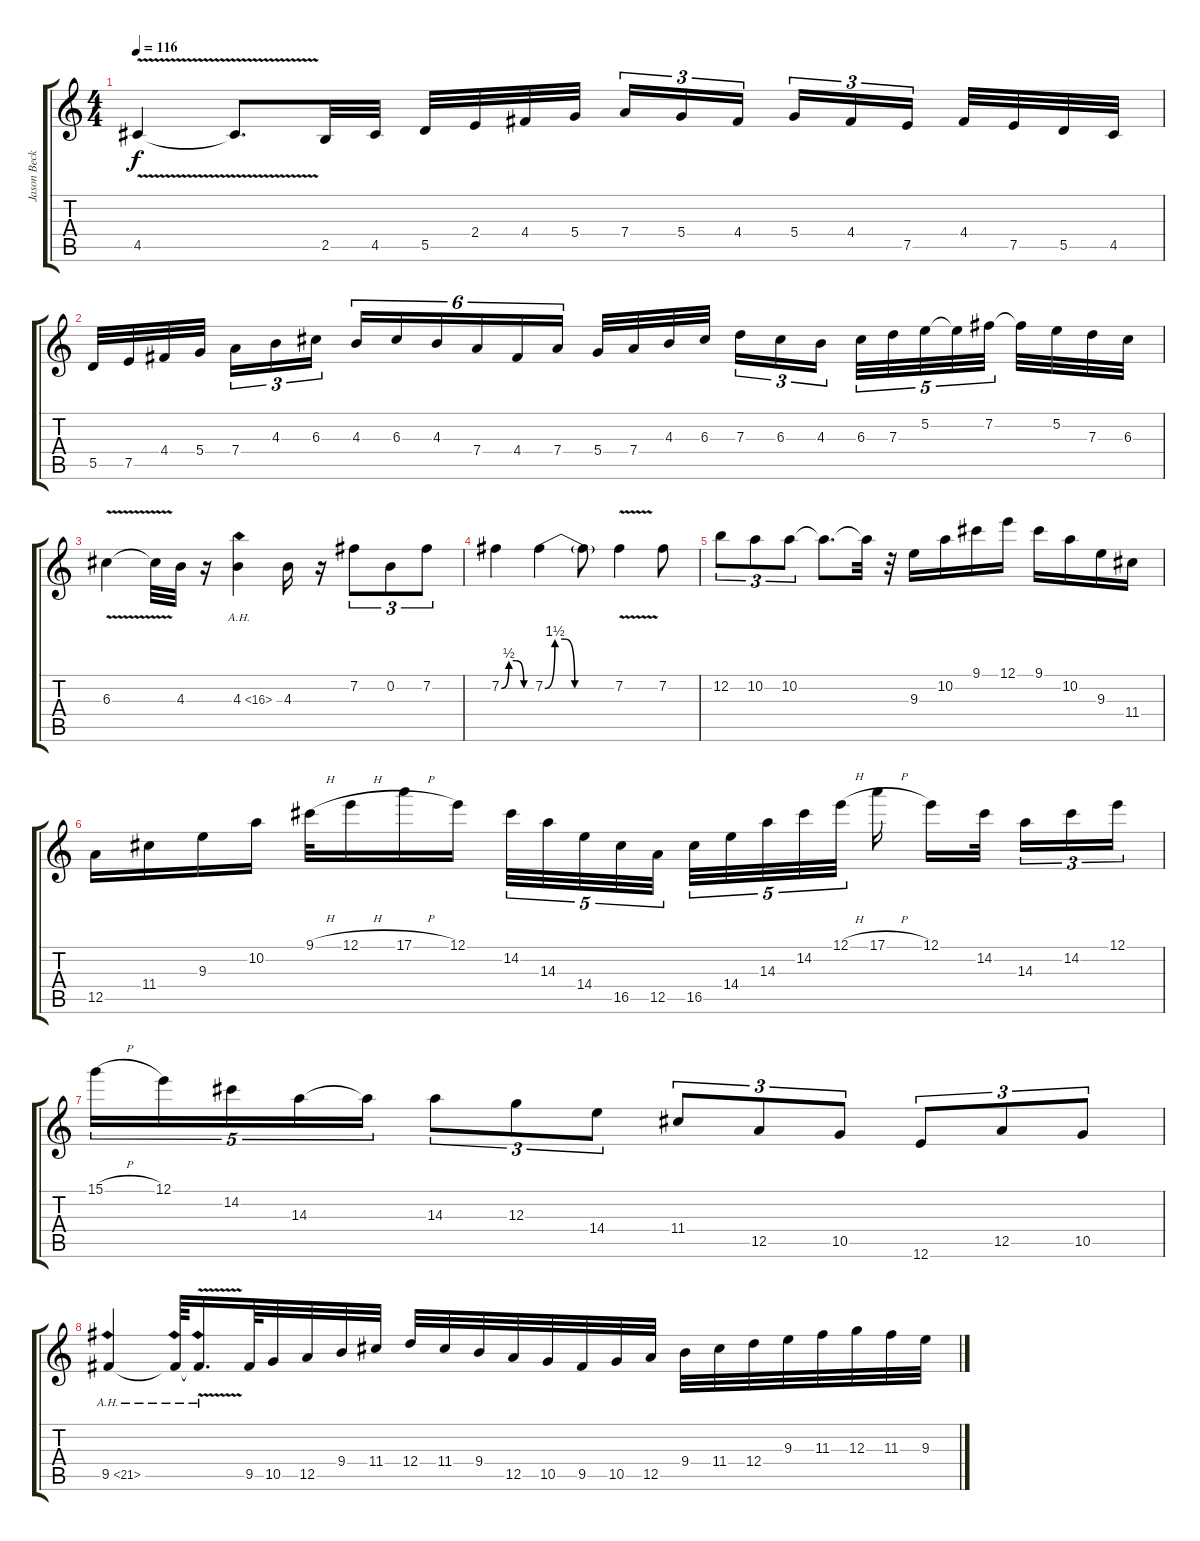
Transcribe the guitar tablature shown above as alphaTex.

\track ("Jason Becker" "Jason Beck") {instrument overdrivenguitar}
\staff {score tabs}
\tuning (E4 B3 G3 D3 A2 E2) {hide}
\ts (4 4)
\tempo 116
\clef g2
\ks c
4.5{v}.4{dy f} 4.5{v t}.8{d} 2.5.32 4.5.32 5.5.32 2.4.32 4.4.32 5.4.32 7.4.16{tu (3 2)} 5.4.16{tu (3 2)} 4.4.16{tu (3 2)} 5.4.16{tu (3 2)} 4.4.16{tu (3 2)} 7.5.16{tu (3 2)} 4.4.32 7.5.32 5.5.32 4.5.32 |
5.5.32 7.5.32 4.4.32 5.4.32 7.4.16{tu (3 2)} 4.3.16{tu (3 2)} 6.3.16{tu (3 2)} 4.3.16{tu (6 4)} 6.3.16{tu (6 4)} 4.3.16{tu (6 4)} 7.4.16{tu (6 4)} 4.4.16{tu (6 4)} 7.4.16{tu (6 4)} 5.4.32 7.4.32 4.3.32 6.3.32 7.3.16{tu (3 2)} 6.3.16{tu (3 2)} 4.3.16{tu (3 2)} 6.3.32{tu (5 4)} 7.3.32{tu (5 4)} 5.2.32{tu (5 4)} 5.2{t}.32{tu (5 4)} 7.2.32{tu (5 4)} 7.2{t}.32 5.2.32 7.3.32 6.3.32 |
6.3{v}.4 6.3{v t}.32 4.3.32 r.16 4.3{ah 12}.4 4.3.16 r.16 7.2.8{tu (3 2)} 0.2.8{tu (3 2)} 7.2.8{tu (3 2)} |
7.2{be (custom 0 0 15 2 30 2 45 0 60 0)}.4 7.2{be (custom 0 0 15 6 30 6 45 0 60 0)}.4 7.2{be (hold 0 0 60 0) t}.8 7.2{v}.4 7.2.8 |
12.2.8{tu (3 2)} 10.2.8{tu (3 2)} 10.2.8{tu (3 2)} 10.2{t}.8{d} 10.2{t}.32 r.32 9.3.16 10.2.16 9.1.16 12.1.16 9.1.16 10.2.16 9.3.16 11.4.16 |
12.5.16 11.4.16 9.3.16 10.2.16 9.1{h}.32 12.1{h}.16 17.1{h}.16 12.1.16 14.2.32{tu (5 4)} 14.3.32{tu (5 4)} 14.4.32{tu (5 4)} 16.5.32{tu (5 4)} 12.5.32{tu (5 4)} 16.5.32{tu (5 4)} 14.4.32{tu (5 4)} 14.3.32{tu (5 4)} 14.2.32{tu (5 4)} 12.1{h}.32{tu (5 4)} 17.1{h}.16 12.1.16 14.2.32 14.3.16{tu (3 2)} 14.2.16{tu (3 2)} 12.1.16{tu (3 2)} |
15.1{h}.16{tu (5 4)} 12.1.16{tu (5 4)} 14.2.16{tu (5 4)} 14.3.16{tu (5 4)} 14.3{t}.16{tu (5 4)} 14.3.8{tu (3 2)} 12.3.8{tu (3 2)} 14.4.8{tu (3 2)} 11.4.8{tu (3 2)} 12.5.8{tu (3 2)} 10.5.8{tu (3 2)} 12.6.8{tu (3 2)} 12.5.8{tu (3 2)} 10.5.8{tu (3 2)} |
9.5{ah 12}.4 9.5{ah 12 t}.64 9.5{ah 12 v t}.16{d} 9.5.64 10.5.32 12.5.32 9.4.32 11.4.32 12.4.32 11.4.32 9.4.32 12.5.32 10.5.32 9.5.32 10.5.32 12.5.32 9.4.32 11.4.32 12.4.32 9.3.32 11.3.32 12.3.32 11.3.32 9.3.32
